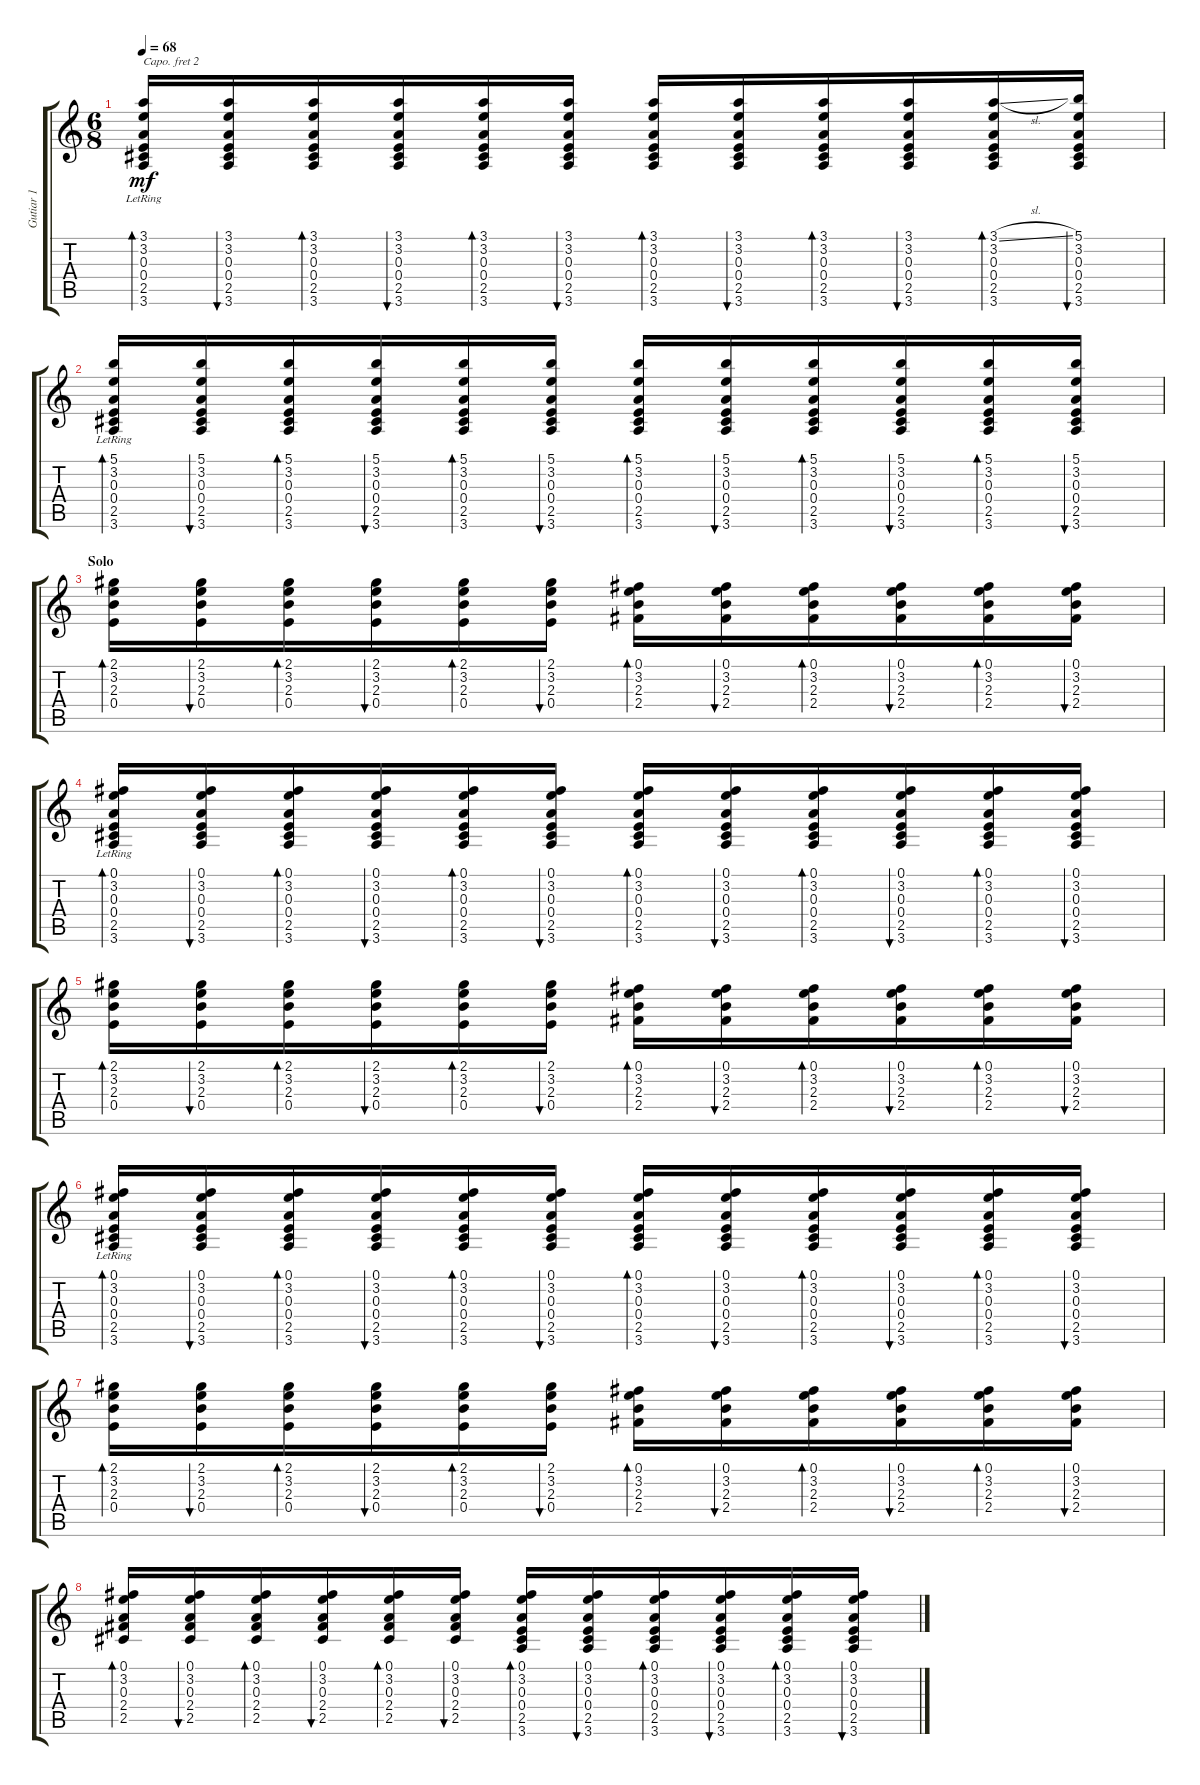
\track ("Gutiar 1" "Gutiar 1") {instrument acousticguitarsteel}
\staff {score tabs}
\capo 2
\tuning (E4 B3 G3 D3 A2 E2) {hide}
\ts (6 8)
\tempo 68
\clef g2
\ks c
(3.1 3.2 0.3 0.4 2.5 3.6{lr}).16{bd 30 dy mf} (3.1 3.2 0.3 0.4 2.5 3.6).16{bu 30} (3.1 3.2 0.3 0.4 2.5 3.6).16{bd 30} (3.1 3.2 0.3 0.4 2.5 3.6).16{bu 30} (3.1 3.2 0.3 0.4 2.5 3.6).16{bd 30} (3.1 3.2 0.3 0.4 2.5 3.6).16{bu 30} (3.1 3.2 0.3 0.4 2.5 3.6).16{bd 30} (3.1 3.2 0.3 0.4 2.5 3.6).16{bu 30} (3.1 3.2 0.3 0.4 2.5 3.6).16{bd 30} (3.1 3.2 0.3 0.4 2.5 3.6).16{bu 30} (3.1{sl} 3.2 0.3 0.4 2.5 3.6).16{bd 30} (5.1 3.2 0.3 0.4 2.5 3.6).16{bu 30} |
(5.1 3.2 0.3 0.4 2.5 3.6{lr}).16{bd 30} (5.1 3.2 0.3 0.4 2.5 3.6).16{bu 30} (5.1 3.2 0.3 0.4 2.5 3.6).16{bd 30} (5.1 3.2 0.3 0.4 2.5 3.6).16{bu 30} (5.1 3.2 0.3 0.4 2.5 3.6).16{bd 30} (5.1 3.2 0.3 0.4 2.5 3.6).16{bu 30} (5.1 3.2 0.3 0.4 2.5 3.6).16{bd 30} (5.1 3.2 0.3 0.4 2.5 3.6).16{bu 30} (5.1 3.2 0.3 0.4 2.5 3.6).16{bd 30} (5.1 3.2 0.3 0.4 2.5 3.6).16{bu 30} (5.1 3.2 0.3 0.4 2.5 3.6).16{bd 30} (5.1 3.2 0.3 0.4 2.5 3.6).16{bu 30} |
\section ("" "Solo")
(2.1 3.2 2.3 0.4).16{bd 30} (2.1 3.2 2.3 0.4).16{bu 30} (2.1 3.2 2.3 0.4).16{bd 30} (2.1 3.2 2.3 0.4).16{bu 30} (2.1 3.2 2.3 0.4).16{bd 30} (2.1 3.2 2.3 0.4).16{bu 30} (0.1 3.2 2.3 2.4).16{bd 30} (0.1 3.2 2.3 2.4).16{bu 30} (0.1 3.2 2.3 2.4).16{bd 30} (0.1 3.2 2.3 2.4).16{bu 30} (0.1 3.2 2.3 2.4).16{bd 30} (0.1 3.2 2.3 2.4).16{bu 30} |
(0.1 3.2 0.3 0.4 2.5 3.6{lr}).16{bd 30} (0.1 3.2 0.3 0.4 2.5 3.6).16{bu 30} (0.1 3.2 0.3 0.4 2.5 3.6).16{bd 30} (0.1 3.2 0.3 0.4 2.5 3.6).16{bu 30} (0.1 3.2 0.3 0.4 2.5 3.6).16{bd 30} (0.1 3.2 0.3 0.4 2.5 3.6).16{bu 30} (0.1 3.2 0.3 0.4 2.5 3.6).16{bd 30} (0.1 3.2 0.3 0.4 2.5 3.6).16{bu 30} (0.1 3.2 0.3 0.4 2.5 3.6).16{bd 30} (0.1 3.2 0.3 0.4 2.5 3.6).16{bu 30} (0.1 3.2 0.3 0.4 2.5 3.6).16{bd 30} (0.1 3.2 0.3 0.4 2.5 3.6).16{bu 30} |
(2.1 3.2 2.3 0.4).16{bd 30} (2.1 3.2 2.3 0.4).16{bu 30} (2.1 3.2 2.3 0.4).16{bd 30} (2.1 3.2 2.3 0.4).16{bu 30} (2.1 3.2 2.3 0.4).16{bd 30} (2.1 3.2 2.3 0.4).16{bu 30} (0.1 3.2 2.3 2.4).16{bd 30} (0.1 3.2 2.3 2.4).16{bu 30} (0.1 3.2 2.3 2.4).16{bd 30} (0.1 3.2 2.3 2.4).16{bu 30} (0.1 3.2 2.3 2.4).16{bd 30} (0.1 3.2 2.3 2.4).16{bu 30} |
(0.1 3.2 0.3 0.4 2.5 3.6{lr}).16{bd 30} (0.1 3.2 0.3 0.4 2.5 3.6).16{bu 30} (0.1 3.2 0.3 0.4 2.5 3.6).16{bd 30} (0.1 3.2 0.3 0.4 2.5 3.6).16{bu 30} (0.1 3.2 0.3 0.4 2.5 3.6).16{bd 30} (0.1 3.2 0.3 0.4 2.5 3.6).16{bu 30} (0.1 3.2 0.3 0.4 2.5 3.6).16{bd 30} (0.1 3.2 0.3 0.4 2.5 3.6).16{bu 30} (0.1 3.2 0.3 0.4 2.5 3.6).16{bd 30} (0.1 3.2 0.3 0.4 2.5 3.6).16{bu 30} (0.1 3.2 0.3 0.4 2.5 3.6).16{bd 30} (0.1 3.2 0.3 0.4 2.5 3.6).16{bu 30} |
(2.1 3.2 2.3 0.4).16{bd 30} (2.1 3.2 2.3 0.4).16{bu 30} (2.1 3.2 2.3 0.4).16{bd 30} (2.1 3.2 2.3 0.4).16{bu 30} (2.1 3.2 2.3 0.4).16{bd 30} (2.1 3.2 2.3 0.4).16{bu 30} (0.1 3.2 2.3 2.4).16{bd 30} (0.1 3.2 2.3 2.4).16{bu 30} (0.1 3.2 2.3 2.4).16{bd 30} (0.1 3.2 2.3 2.4).16{bu 30} (0.1 3.2 2.3 2.4).16{bd 30} (0.1 3.2 2.3 2.4).16{bu 30} |
(0.1 3.2 0.3 2.4 2.5).16{bd 30} (0.1 3.2 0.3 2.4 2.5).16{bu 30} (0.1 3.2 0.3 2.4 2.5).16{bd 30} (0.1 3.2 0.3 2.4 2.5).16{bu 30} (0.1 3.2 0.3 2.4 2.5).16{bd 30} (0.1 3.2 0.3 2.4 2.5).16{bu 30} (0.1 3.2 0.3 0.4 2.5 3.6).16{bd 30} (0.1 3.2 0.3 0.4 2.5 3.6).16{bu 30} (0.1 3.2 0.3 0.4 2.5 3.6).16{bd 30} (0.1 3.2 0.3 0.4 2.5 3.6).16{bu 30} (0.1 3.2 0.3 0.4 2.5 3.6).16{bd 30} (0.1 3.2 0.3 0.4 2.5 3.6).16{bu 30}
